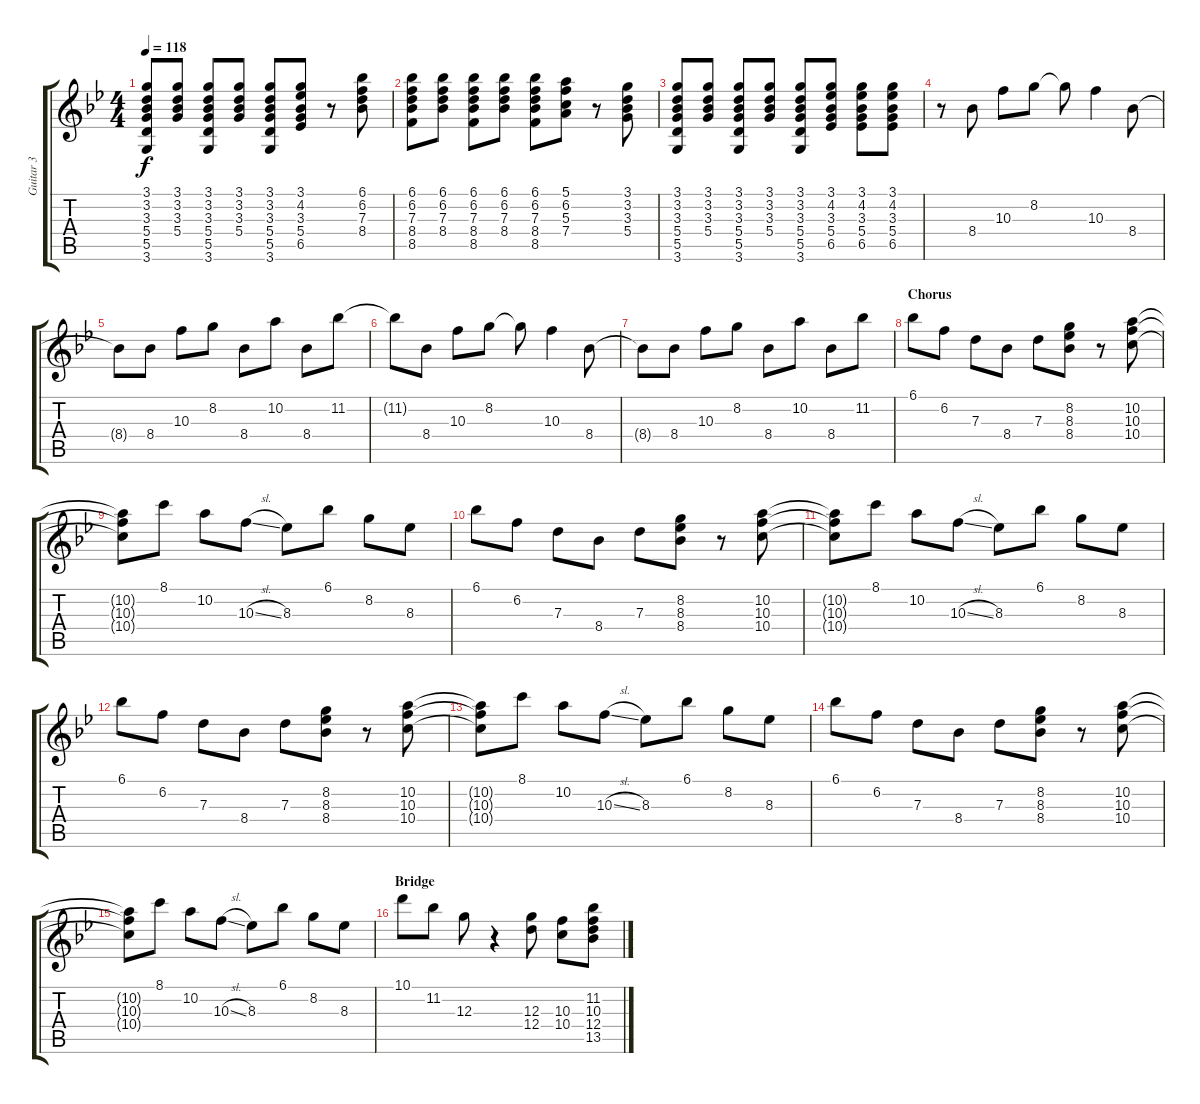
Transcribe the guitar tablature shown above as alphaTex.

\track ("Guitar 3" "Guitar 3") {instrument overdrivenguitar}
\staff {score tabs}
\tuning (E4 B3 G3 D3 A2 E2) {hide}
\ts (4 4)
\tempo 118
\clef g2
\ks bb
(3.1 3.2 3.3 5.4 5.5 3.6).8{dy f} (3.1 3.2 3.3 5.4).8 (3.1 3.2 3.3 5.4 5.5 3.6).8 (3.1 3.2 3.3 5.4).8 (3.1 3.2 3.3 5.4 5.5 3.6).8 (3.1 4.2 3.3 5.4 6.5).8 r.8 (6.1 6.2 7.3 8.4).8 |
(6.1 6.2 7.3 8.4 8.5).8 (6.1 6.2 7.3 8.4).8 (6.1 6.2 7.3 8.4 8.5).8 (6.1 6.2 7.3 8.4).8 (6.1 6.2 7.3 8.4 8.5).8 (5.1 6.2 5.3 7.4).8 r.8 (3.1 3.2 3.3 5.4).8 |
(3.1 3.2 3.3 5.4 5.5 3.6).8 (3.1 3.2 3.3 5.4).8 (3.1 3.2 3.3 5.4 5.5 3.6).8 (3.1 3.2 3.3 5.4).8 (3.1 3.2 3.3 5.4 5.5 3.6).8 (3.1 4.2 3.3 5.4 6.5).8 (3.1 4.2 3.3 5.4 6.5).8 (3.1 4.2 3.3 5.4 6.5).8 |
r.8 8.4.8 10.3.8 8.2.8 8.2{t}.8 10.3.4 8.4.8 |
8.4{t}.8 8.4.8 10.3.8 8.2.8 8.4.8 10.2.8 8.4.8 11.2.8 |
11.2{t}.8 8.4.8 10.3.8 8.2.8 8.2{t}.8 10.3.4 8.4.8 |
8.4{t}.8 8.4.8 10.3.8 8.2.8 8.4.8 10.2.8 8.4.8 11.2.8 |
\section ("" "Chorus")
6.1.8 6.2.8 7.3.8 8.4.8 7.3.8 (8.2 8.3 8.4).8 r.8 (10.2 10.3 10.4).8 |
(10.2{t} 10.3{t} 10.4{t}).8 8.1.8 10.2.8 10.3{sl}.8 8.3.8 6.1.8 8.2.8 8.3.8 |
6.1.8 6.2.8 7.3.8 8.4.8 7.3.8 (8.2 8.3 8.4).8 r.8 (10.2 10.3 10.4).8 |
(10.2{t} 10.3{t} 10.4{t}).8 8.1.8 10.2.8 10.3{sl}.8 8.3.8 6.1.8 8.2.8 8.3.8 |
6.1.8 6.2.8 7.3.8 8.4.8 7.3.8 (8.2 8.3 8.4).8 r.8 (10.2 10.3 10.4).8 |
(10.2{t} 10.3{t} 10.4{t}).8 8.1.8 10.2.8 10.3{sl}.8 8.3.8 6.1.8 8.2.8 8.3.8 |
6.1.8 6.2.8 7.3.8 8.4.8 7.3.8 (8.2 8.3 8.4).8 r.8 (10.2 10.3 10.4).8 |
(10.2{t} 10.3{t} 10.4{t}).8 8.1.8 10.2.8 10.3{sl}.8 8.3.8 6.1.8 8.2.8 8.3.8 |
\section ("" "Bridge")
10.1.8 11.2.8 12.3.8 r.4 (12.3 12.4).8 (10.3 10.4).8 (11.2 10.3 12.4 13.5).8
